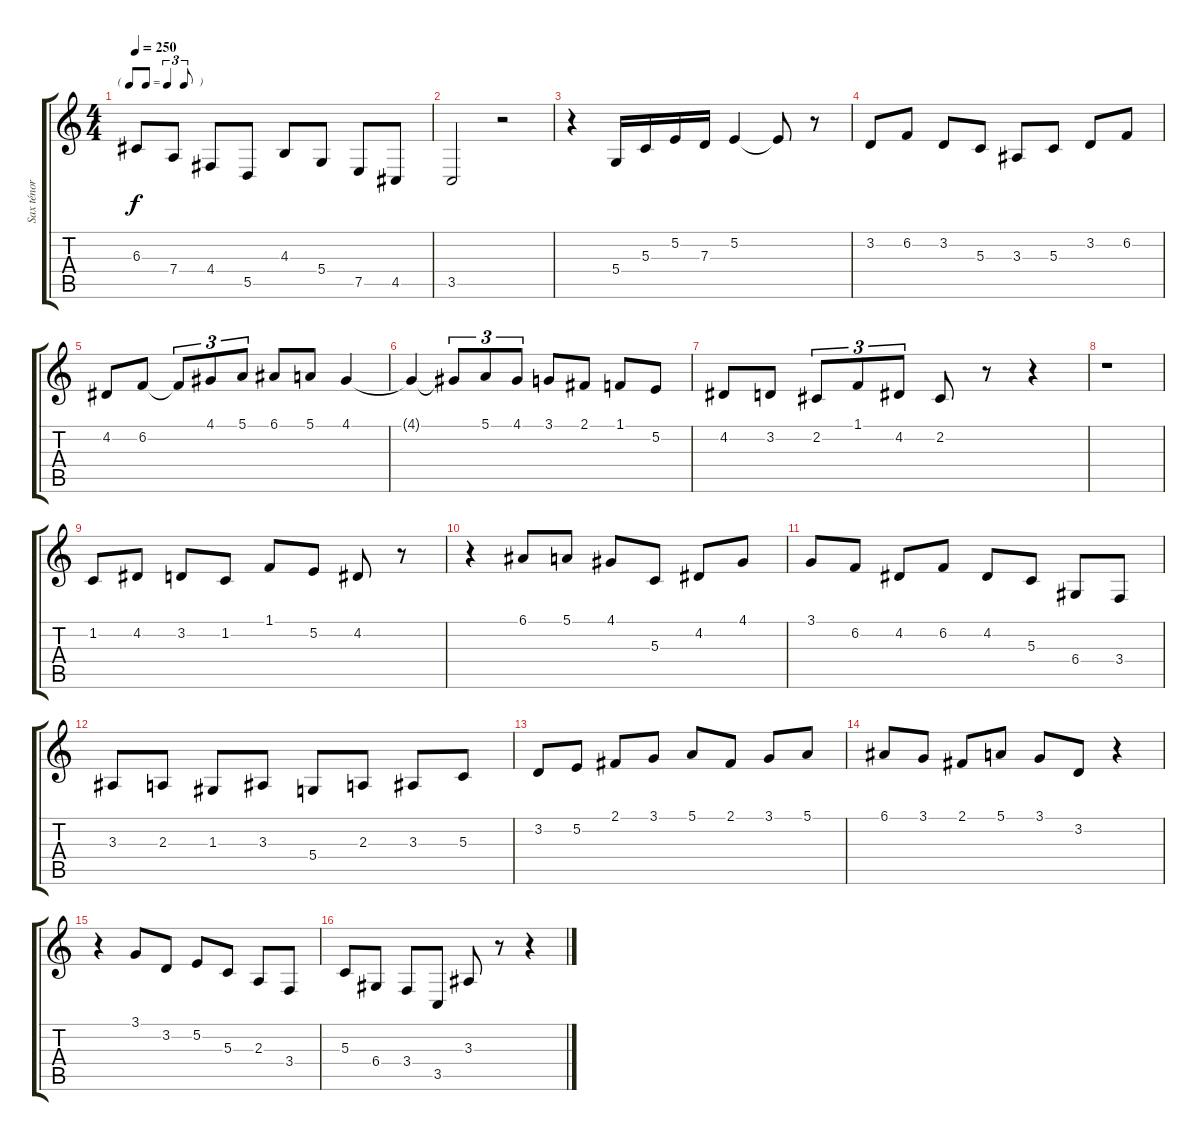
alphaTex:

\track ("Sax ténor" "Sax ténor") {instrument tenorsax}
\staff {score tabs}
\tuning (E4 B3 G3 D3 A2 E2) {hide}
\ts (4 4)
\tf triplet8th
\tempo 250
\clef g2
\ks c
6.3.8{dy f} 7.4.8 4.4.8 5.5.8 4.3.8 5.4.8 7.5.8 4.5.8 |
3.5.2 r.2 |
r.4 5.4.16 5.3.16 5.2.16 7.3.16 5.2.4 5.2{t}.8 r.8 |
3.2.8 6.2.8 3.2.8 5.3.8 3.3.8 5.3.8 3.2.8 6.2.8 |
4.2.8 6.2.8 6.2{t}.8{tu (3 2)} 4.1.8{tu (3 2)} 5.1.8{tu (3 2)} 6.1.8 5.1.8 4.1.4 |
4.1{t}.4 4.1{t}.8{tu (3 2)} 5.1.8{tu (3 2)} 4.1.8{tu (3 2)} 3.1.8 2.1.8 1.1.8 5.2.8 |
4.2.8 3.2.8 2.2.8{tu (3 2)} 1.1.8{tu (3 2)} 4.2.8{tu (3 2)} 2.2.8 r.8 r.4 |
r.1 |
1.2.8 4.2.8 3.2.8 1.2.8 1.1.8 5.2.8 4.2.8 r.8 |
r.4 6.1.8 5.1.8 4.1.8 5.3.8 4.2.8 4.1.8 |
3.1.8 6.2.8 4.2.8 6.2.8 4.2.8 5.3.8 6.4.8 3.4.8 |
3.3.8 2.3.8 1.3.8 3.3.8 5.4.8 2.3.8 3.3.8 5.3.8 |
3.2.8 5.2.8 2.1.8 3.1.8 5.1.8 2.1.8 3.1.8 5.1.8 |
6.1.8 3.1.8 2.1.8 5.1.8 3.1.8 3.2.8 r.4 |
r.4 3.1.8 3.2.8 5.2.8 5.3.8 2.3.8 3.4.8 |
5.3.8 6.4.8 3.4.8 3.5.8 3.3.8 r.8 r.4
